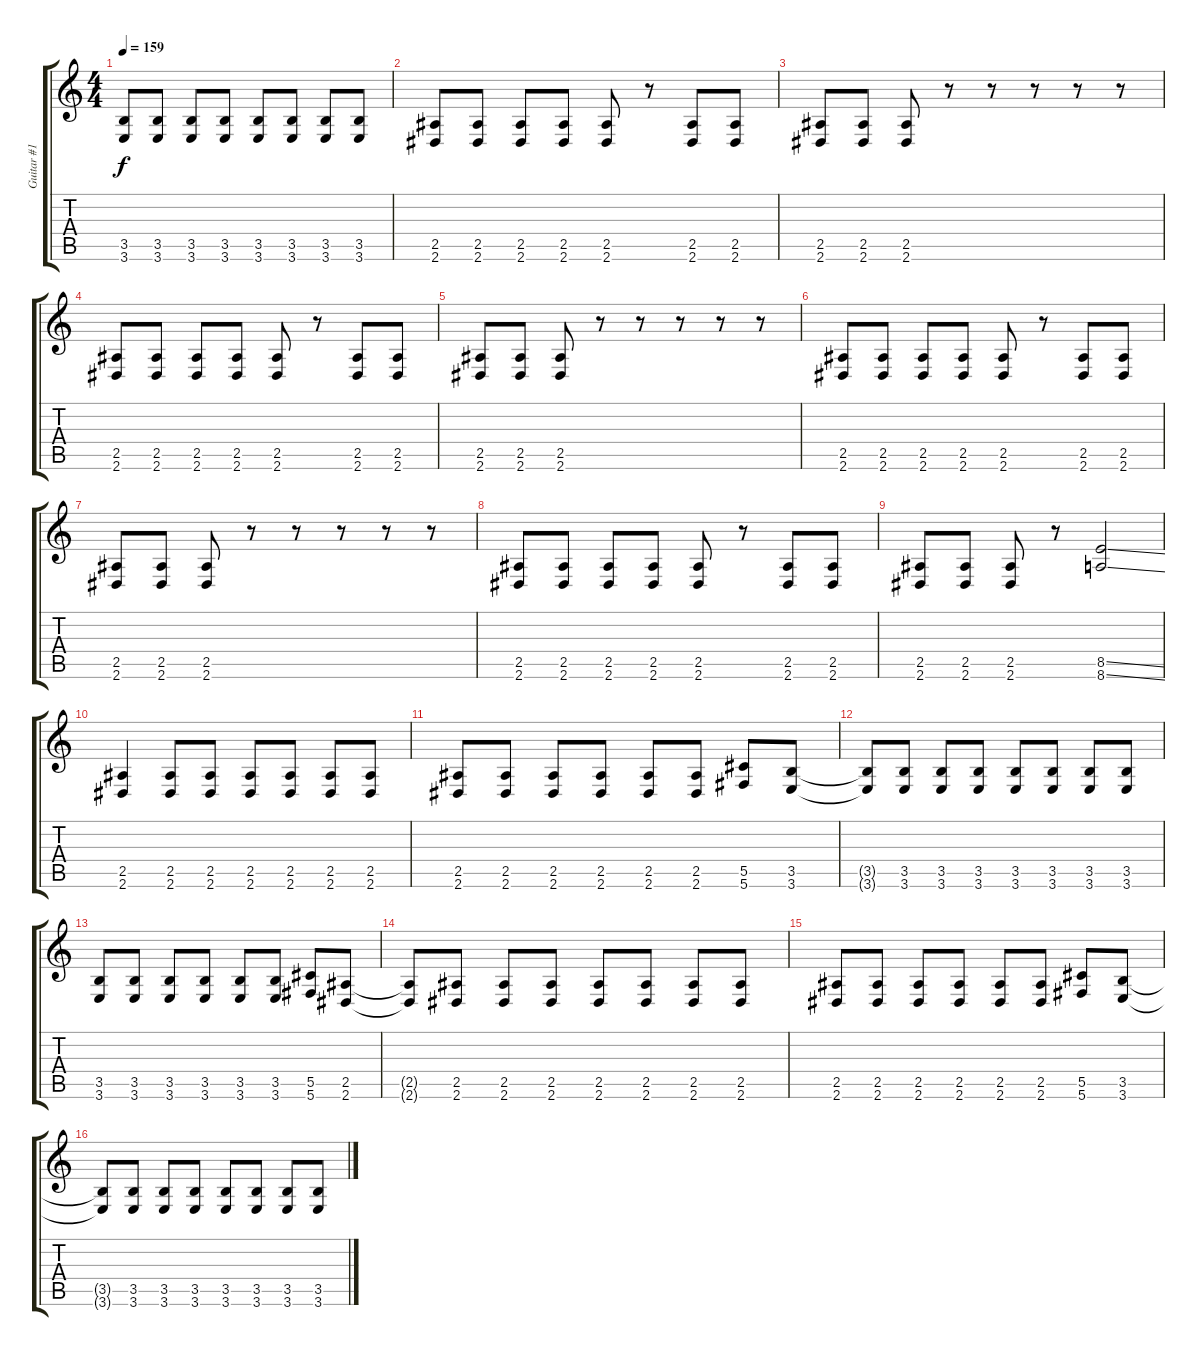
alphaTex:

\track ("Guitar #1" "Guitar #1") {instrument distortionguitar}
\staff {score tabs}
\tuning (Eb4 Bb3 Gb3 Db3 Ab2 Db2) {hide}
\ts (4 4)
\tempo 159
\clef g2
\ks c
(3.5 3.6).8{dy f} (3.5 3.6).8 (3.5 3.6).8 (3.5 3.6).8 (3.5 3.6).8 (3.5 3.6).8 (3.5 3.6).8 (3.5 3.6).8 |
(2.5 2.6).8 (2.5 2.6).8 (2.5 2.6).8 (2.5 2.6).8 (2.5 2.6).8 r.8 (2.5 2.6).8 (2.5 2.6).8 |
(2.5 2.6).8 (2.5 2.6).8 (2.5 2.6).8 r.8 r.8 r.8 r.8 r.8 |
(2.5 2.6).8 (2.5 2.6).8 (2.5 2.6).8 (2.5 2.6).8 (2.5 2.6).8 r.8 (2.5 2.6).8 (2.5 2.6).8 |
(2.5 2.6).8 (2.5 2.6).8 (2.5 2.6).8 r.8 r.8 r.8 r.8 r.8 |
(2.5 2.6).8 (2.5 2.6).8 (2.5 2.6).8 (2.5 2.6).8 (2.5 2.6).8 r.8 (2.5 2.6).8 (2.5 2.6).8 |
(2.5 2.6).8 (2.5 2.6).8 (2.5 2.6).8 r.8 r.8 r.8 r.8 r.8 |
(2.5 2.6).8 (2.5 2.6).8 (2.5 2.6).8 (2.5 2.6).8 (2.5 2.6).8 r.8 (2.5 2.6).8 (2.5 2.6).8 |
(2.5 2.6).8 (2.5 2.6).8 (2.5 2.6).8 r.8 (8.5{ss} 8.6{ss}).2 |
(2.5 2.6).4 (2.5 2.6).8 (2.5 2.6).8 (2.5 2.6).8 (2.5 2.6).8 (2.5 2.6).8 (2.5 2.6).8 |
(2.5 2.6).8 (2.5 2.6).8 (2.5 2.6).8 (2.5 2.6).8 (2.5 2.6).8 (2.5 2.6).8 (5.5 5.6).8 (3.5 3.6).8 |
(3.5{t} 3.6{t}).8 (3.5 3.6).8 (3.5 3.6).8 (3.5 3.6).8 (3.5 3.6).8 (3.5 3.6).8 (3.5 3.6).8 (3.5 3.6).8 |
(3.5 3.6).8 (3.5 3.6).8 (3.5 3.6).8 (3.5 3.6).8 (3.5 3.6).8 (3.5 3.6).8 (5.5 5.6).8 (2.5 2.6).8 |
(2.5{t} 2.6{t}).8 (2.5 2.6).8 (2.5 2.6).8 (2.5 2.6).8 (2.5 2.6).8 (2.5 2.6).8 (2.5 2.6).8 (2.5 2.6).8 |
(2.5 2.6).8 (2.5 2.6).8 (2.5 2.6).8 (2.5 2.6).8 (2.5 2.6).8 (2.5 2.6).8 (5.5 5.6).8 (3.5 3.6).8 |
(3.5{t} 3.6{t}).8 (3.5 3.6).8 (3.5 3.6).8 (3.5 3.6).8 (3.5 3.6).8 (3.5 3.6).8 (3.5 3.6).8 (3.5 3.6).8
